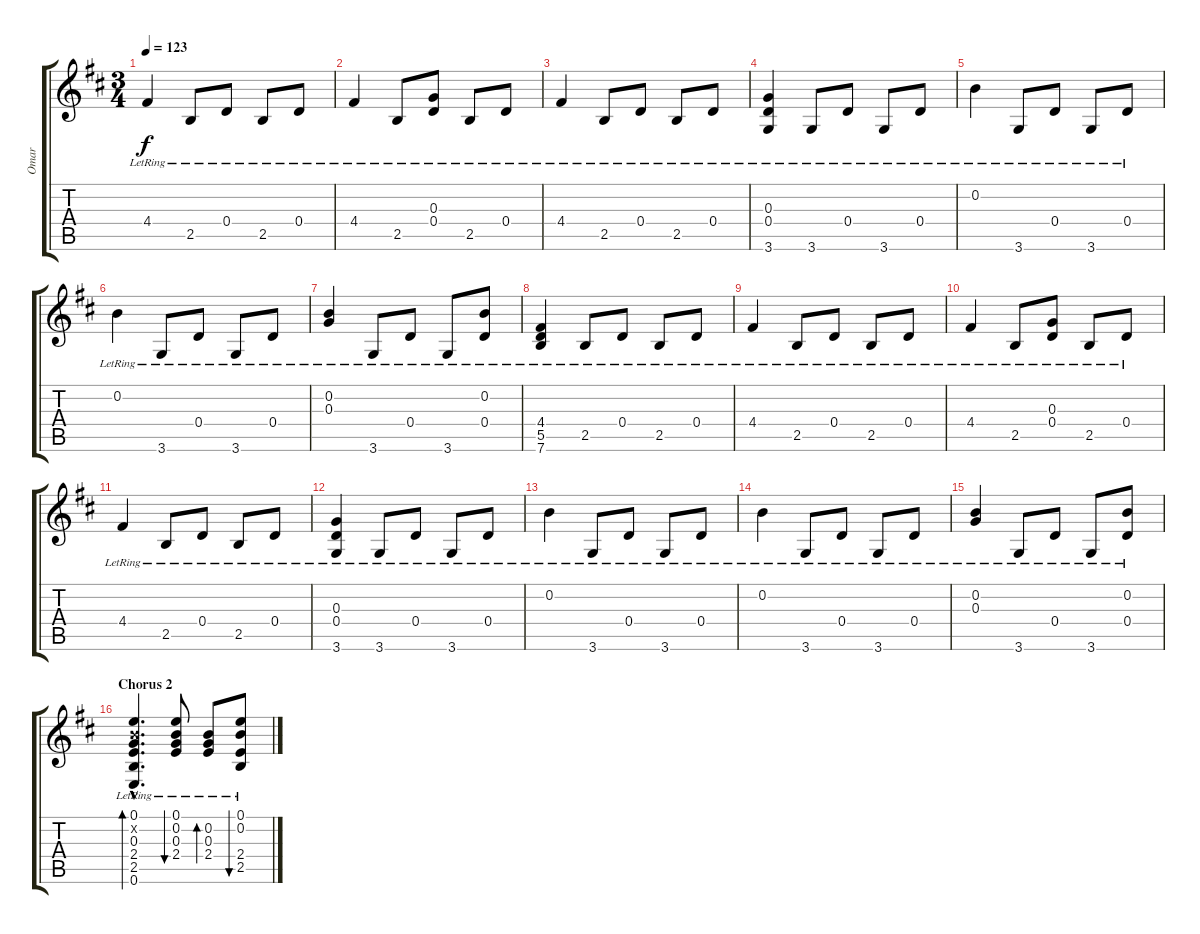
\track ("Omar" "Omar") {instrument acousticguitarsteel}
\staff {score tabs}
\tuning (E4 B3 G3 D3 A2 E2) {hide}
\ts (3 4)
\tempo 123
\clef g2
\ks d
4.4{lr}.4{dy f} 2.5{lr}.8 0.4{lr}.8 2.5{lr}.8 0.4{lr}.8 |
4.4{lr}.4 2.5{lr}.8 (0.3{lr} 0.4{lr}).8 2.5{lr}.8 0.4{lr}.8 |
4.4{lr}.4 2.5{lr}.8 0.4{lr}.8 2.5{lr}.8 0.4{lr}.8 |
(0.3{lr} 0.4{lr} 3.6{lr}).4 3.6{lr}.8 0.4{lr}.8 3.6{lr}.8 0.4{lr}.8 |
0.2{lr}.4 3.6{lr}.8 0.4{lr}.8 3.6{lr}.8 0.4{lr}.8 |
0.2{lr}.4 3.6{lr}.8 0.4{lr}.8 3.6{lr}.8 0.4{lr}.8 |
(0.2{lr} 0.3{lr}).4 3.6{lr}.8 0.4{lr}.8 3.6{lr}.8 (0.2{lr} 0.4{lr}).8 |
\section ("" "")
(4.4{lr} 5.5{lr} 7.6{lr}).4 2.5{lr}.8 0.4{lr}.8 2.5{lr}.8 0.4{lr}.8 |
4.4{lr}.4 2.5{lr}.8 0.4{lr}.8 2.5{lr}.8 0.4{lr}.8 |
4.4{lr}.4 2.5{lr}.8 (0.3{lr} 0.4{lr}).8 2.5{lr}.8 0.4{lr}.8 |
4.4{lr}.4 2.5{lr}.8 0.4{lr}.8 2.5{lr}.8 0.4{lr}.8 |
(0.3{lr} 0.4{lr} 3.6{lr}).4 3.6{lr}.8 0.4{lr}.8 3.6{lr}.8 0.4{lr}.8 |
0.2{lr}.4 3.6{lr}.8 0.4{lr}.8 3.6{lr}.8 0.4{lr}.8 |
0.2{lr}.4 3.6{lr}.8 0.4{lr}.8 3.6{lr}.8 0.4{lr}.8 |
(0.2{lr} 0.3{lr}).4 3.6{lr}.8 0.4{lr}.8 3.6{lr}.8 (0.2{lr} 0.4{lr}).8 |
\section ("" "Chorus 2")
(0.1{hac} 0.2{hac x} 0.3{hac lr} 2.4{hac lr} 2.5{hac lr} 0.6{hac lr}).4{d bd 120 volume 11} (0.1 0.2{lr} 0.3{lr} 2.4{lr}).8{bu 120} (0.2{lr} 0.3{lr} 2.4{lr}).8{bd 120} (0.1 0.2{lr} 2.4{lr} 2.5{lr}).8{bu 120}
